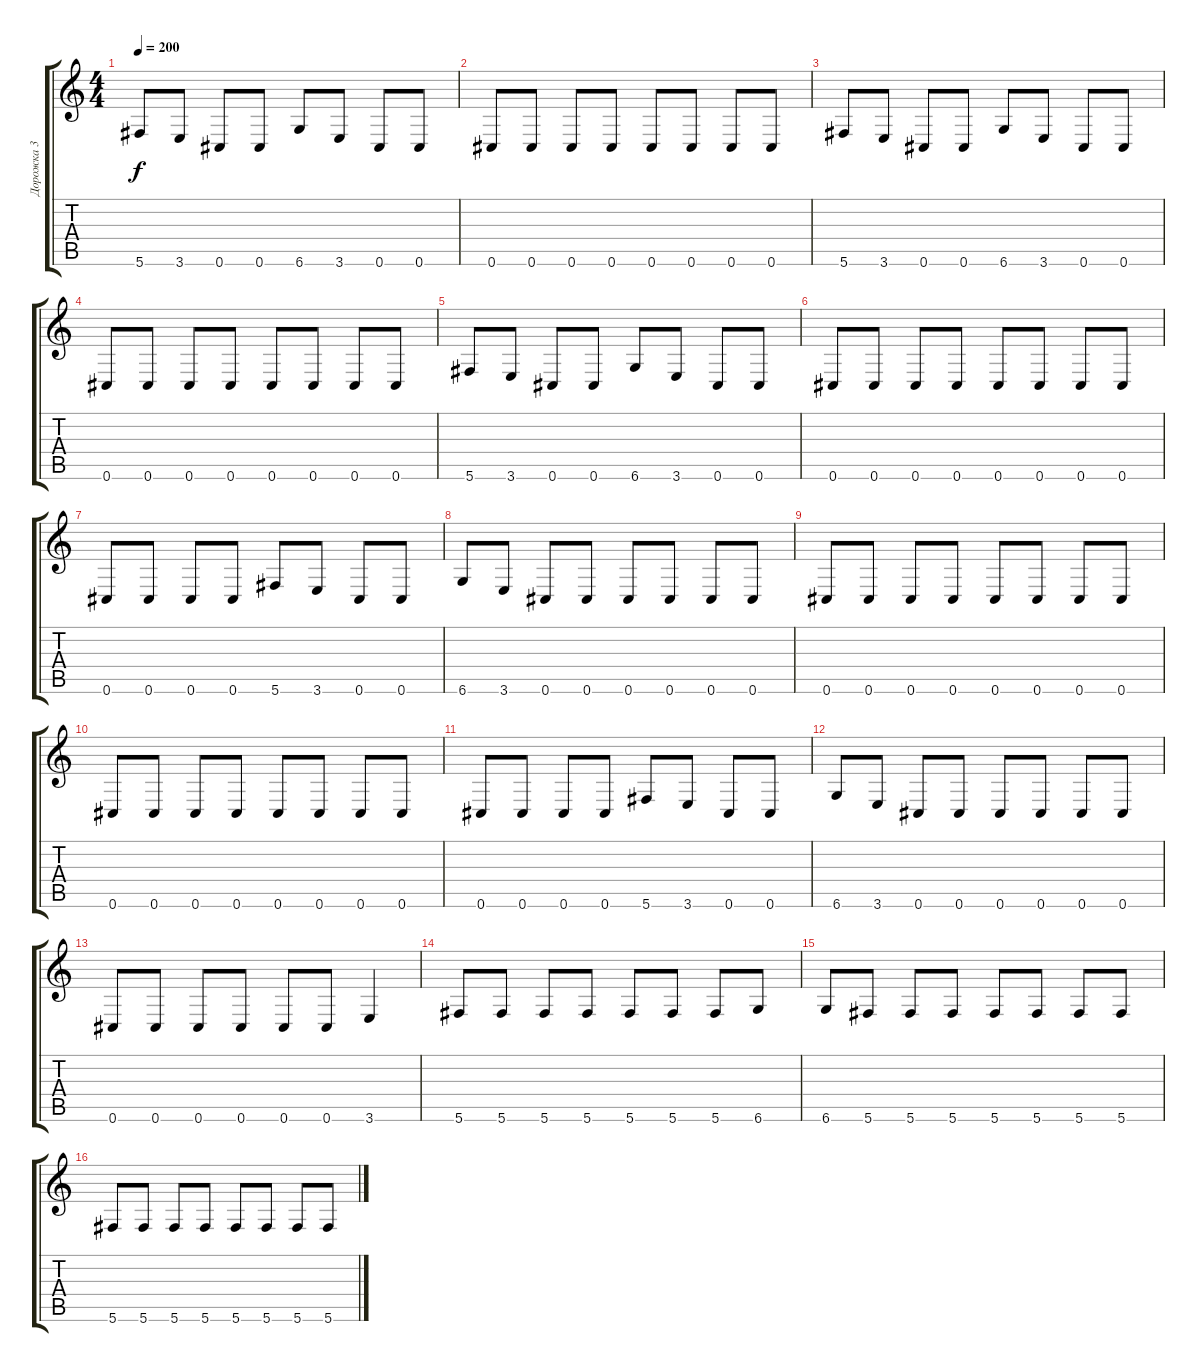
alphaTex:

\track ("Дорожка 3" "Дорожка 3") {instrument electricbassfinger}
\staff {score tabs}
\tuning (Db4 Ab3 E3 B2 Gb2 Db2) {hide}
\ts (4 4)
\tempo 200
\clef g2
\ks c
5.6.8{dy f} 3.6.8 0.6.8 0.6.8 6.6.8 3.6.8 0.6.8 0.6.8 |
0.6.8 0.6.8 0.6.8 0.6.8 0.6.8 0.6.8 0.6.8 0.6.8 |
5.6.8 3.6.8 0.6.8 0.6.8 6.6.8 3.6.8 0.6.8 0.6.8 |
0.6.8 0.6.8 0.6.8 0.6.8 0.6.8 0.6.8 0.6.8 0.6.8 |
5.6.8 3.6.8 0.6.8 0.6.8 6.6.8 3.6.8 0.6.8 0.6.8 |
0.6.8 0.6.8 0.6.8 0.6.8 0.6.8 0.6.8 0.6.8 0.6.8 |
0.6.8 0.6.8 0.6.8 0.6.8 5.6.8 3.6.8 0.6.8 0.6.8 |
6.6.8 3.6.8 0.6.8 0.6.8 0.6.8 0.6.8 0.6.8 0.6.8 |
0.6.8 0.6.8 0.6.8 0.6.8 0.6.8 0.6.8 0.6.8 0.6.8 |
0.6.8 0.6.8 0.6.8 0.6.8 0.6.8 0.6.8 0.6.8 0.6.8 |
0.6.8 0.6.8 0.6.8 0.6.8 5.6.8 3.6.8 0.6.8 0.6.8 |
6.6.8 3.6.8 0.6.8 0.6.8 0.6.8 0.6.8 0.6.8 0.6.8 |
0.6.8 0.6.8 0.6.8 0.6.8 0.6.8 0.6.8 3.6.4 |
5.6.8 5.6.8 5.6.8 5.6.8 5.6.8 5.6.8 5.6.8 6.6.8 |
6.6.8 5.6.8 5.6.8 5.6.8 5.6.8 5.6.8 5.6.8 5.6.8 |
5.6.8 5.6.8 5.6.8 5.6.8 5.6.8 5.6.8 5.6.8 5.6.8
